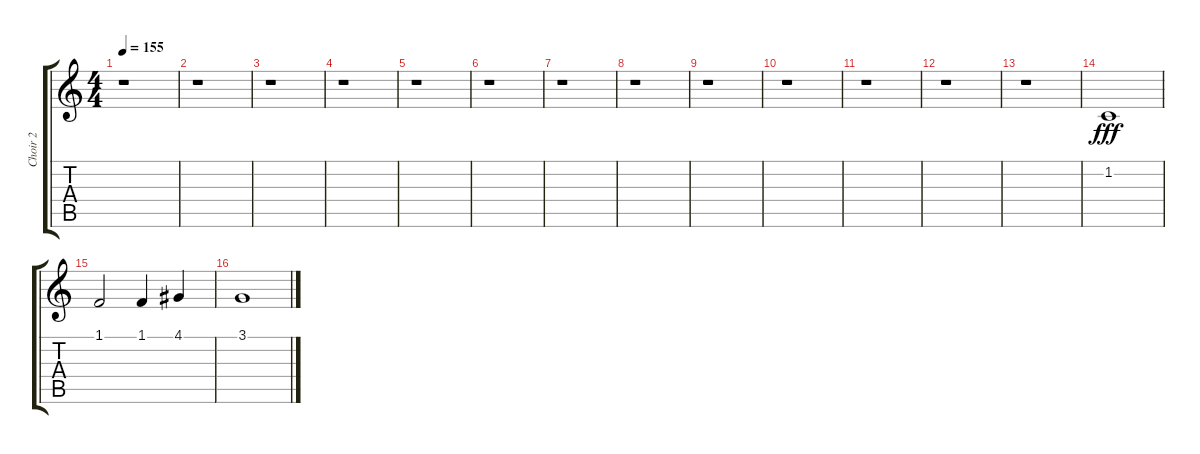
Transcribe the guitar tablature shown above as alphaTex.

\track ("Choir 2" "Choir 2") {instrument choiraahs}
\staff {score tabs}
\tuning (E4 B3 G3 D3 A2 E2) {hide}
\ts (4 4)
\tempo 155
\clef g2
\ks c
r.1{dy f} |
r.1 |
r.1 |
r.1 |
r.1 |
r.1 |
r.1 |
r.1 |
r.1 |
r.1 |
r.1 |
r.1 |
r.1 |
1.2.1{dy fff} |
1.1.2 1.1.4 4.1.4 |
3.1.1
